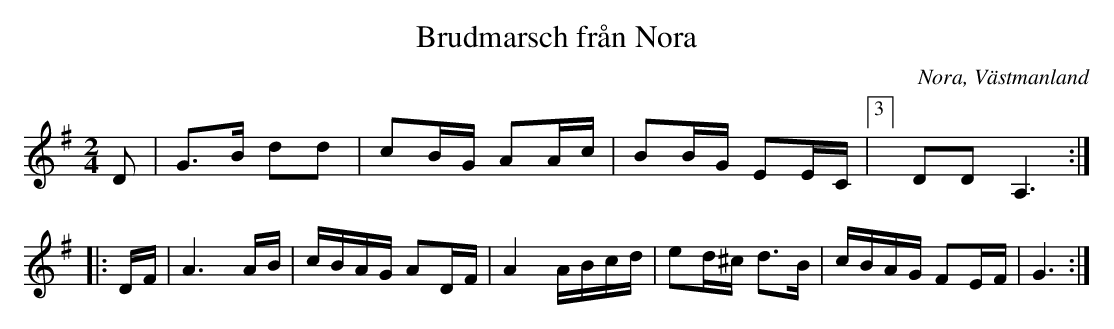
X:1
T:Brudmarsch från Nora
O:Nora, Västmanland
M:2/4
L:1/16
K:G
D2 | G3B d2d2 | c2BG A2Ac | B2BG E2EC | [3/4 ]D2D2 A,6 :|
|: DF | A6 AB | cBAG A2DF | A4 ABcd | e2d^c d3B | cBAG F2EF | G6 :|
